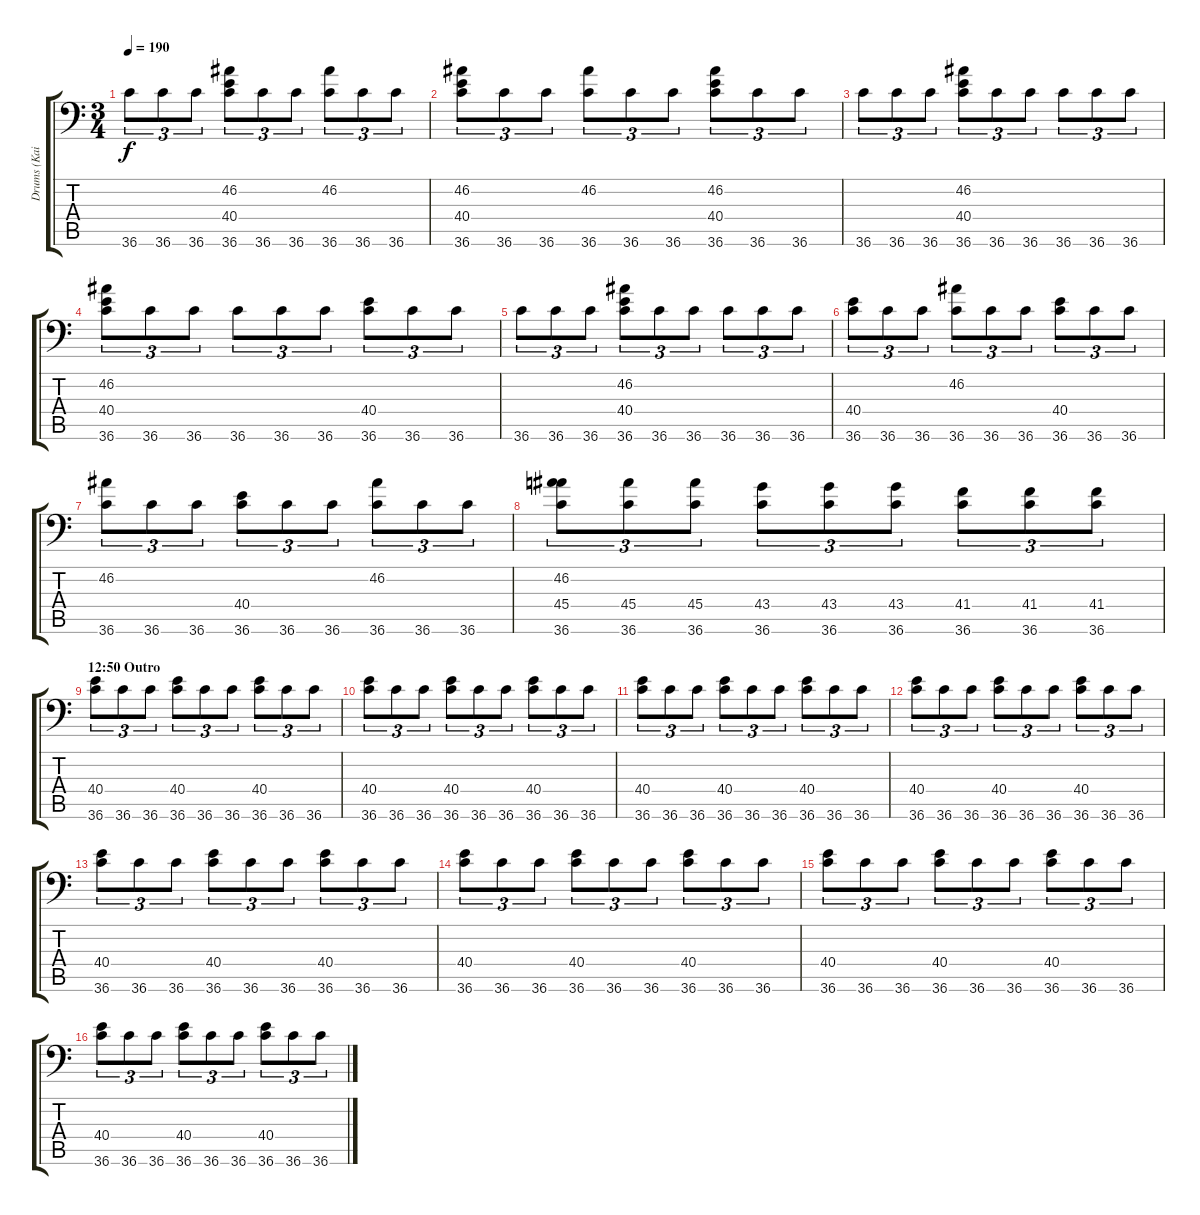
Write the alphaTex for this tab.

\track ("Drums (Kai)" "Drums (Kai") {instrument acousticgrandpiano}
\staff {score tabs}
\tuning (C-1 C-1 C-1 C-1 C-1 C-1) {hide}
\ts (3 4)
\tempo 190
\clef f4
\ks c
36.6.8{tu (3 2) dy f} 36.6.8{tu (3 2)} 36.6.8{tu (3 2)} (46.2 40.4 36.6).8{tu (3 2)} 36.6.8{tu (3 2)} 36.6.8{tu (3 2)} (46.2 36.6).8{tu (3 2)} 36.6.8{tu (3 2)} 36.6.8{tu (3 2)} |
(46.2 40.4 36.6).8{tu (3 2)} 36.6.8{tu (3 2)} 36.6.8{tu (3 2)} (46.2 36.6).8{tu (3 2)} 36.6.8{tu (3 2)} 36.6.8{tu (3 2)} (46.2 40.4 36.6).8{tu (3 2)} 36.6.8{tu (3 2)} 36.6.8{tu (3 2)} |
36.6.8{tu (3 2)} 36.6.8{tu (3 2)} 36.6.8{tu (3 2)} (46.2 40.4 36.6).8{tu (3 2)} 36.6.8{tu (3 2)} 36.6.8{tu (3 2)} 36.6.8{tu (3 2)} 36.6.8{tu (3 2)} 36.6.8{tu (3 2)} |
(46.2 40.4 36.6).8{tu (3 2)} 36.6.8{tu (3 2)} 36.6.8{tu (3 2)} 36.6.8{tu (3 2)} 36.6.8{tu (3 2)} 36.6.8{tu (3 2)} (40.4 36.6).8{tu (3 2)} 36.6.8{tu (3 2)} 36.6.8{tu (3 2)} |
36.6.8{tu (3 2)} 36.6.8{tu (3 2)} 36.6.8{tu (3 2)} (46.2 40.4 36.6).8{tu (3 2)} 36.6.8{tu (3 2)} 36.6.8{tu (3 2)} 36.6.8{tu (3 2)} 36.6.8{tu (3 2)} 36.6.8{tu (3 2)} |
(40.4 36.6).8{tu (3 2)} 36.6.8{tu (3 2)} 36.6.8{tu (3 2)} (46.2 36.6).8{tu (3 2)} 36.6.8{tu (3 2)} 36.6.8{tu (3 2)} (40.4 36.6).8{tu (3 2)} 36.6.8{tu (3 2)} 36.6.8{tu (3 2)} |
(46.2 36.6).8{tu (3 2)} 36.6.8{tu (3 2)} 36.6.8{tu (3 2)} (40.4 36.6).8{tu (3 2)} 36.6.8{tu (3 2)} 36.6.8{tu (3 2)} (46.2 36.6).8{tu (3 2)} 36.6.8{tu (3 2)} 36.6.8{tu (3 2)} |
(46.2 45.4 36.6).8{tu (3 2)} (45.4 36.6).8{tu (3 2)} (45.4 36.6).8{tu (3 2)} (43.4 36.6).8{tu (3 2)} (43.4 36.6).8{tu (3 2)} (43.4 36.6).8{tu (3 2)} (41.4 36.6).8{tu (3 2)} (41.4 36.6).8{tu (3 2)} (41.4 36.6).8{tu (3 2)} |
\section ("" "12:50 Outro")
(40.4 36.6).8{tu (3 2)} 36.6.8{tu (3 2)} 36.6.8{tu (3 2)} (40.4 36.6).8{tu (3 2)} 36.6.8{tu (3 2)} 36.6.8{tu (3 2)} (40.4 36.6).8{tu (3 2)} 36.6.8{tu (3 2)} 36.6.8{tu (3 2)} |
(40.4 36.6).8{tu (3 2)} 36.6.8{tu (3 2)} 36.6.8{tu (3 2)} (40.4 36.6).8{tu (3 2)} 36.6.8{tu (3 2)} 36.6.8{tu (3 2)} (40.4 36.6).8{tu (3 2)} 36.6.8{tu (3 2)} 36.6.8{tu (3 2)} |
(40.4 36.6).8{tu (3 2)} 36.6.8{tu (3 2)} 36.6.8{tu (3 2)} (40.4 36.6).8{tu (3 2)} 36.6.8{tu (3 2)} 36.6.8{tu (3 2)} (40.4 36.6).8{tu (3 2)} 36.6.8{tu (3 2)} 36.6.8{tu (3 2)} |
(40.4 36.6).8{tu (3 2)} 36.6.8{tu (3 2)} 36.6.8{tu (3 2)} (40.4 36.6).8{tu (3 2)} 36.6.8{tu (3 2)} 36.6.8{tu (3 2)} (40.4 36.6).8{tu (3 2)} 36.6.8{tu (3 2)} 36.6.8{tu (3 2)} |
(40.4 36.6).8{tu (3 2)} 36.6.8{tu (3 2)} 36.6.8{tu (3 2)} (40.4 36.6).8{tu (3 2)} 36.6.8{tu (3 2)} 36.6.8{tu (3 2)} (40.4 36.6).8{tu (3 2)} 36.6.8{tu (3 2)} 36.6.8{tu (3 2)} |
(40.4 36.6).8{tu (3 2)} 36.6.8{tu (3 2)} 36.6.8{tu (3 2)} (40.4 36.6).8{tu (3 2)} 36.6.8{tu (3 2)} 36.6.8{tu (3 2)} (40.4 36.6).8{tu (3 2)} 36.6.8{tu (3 2)} 36.6.8{tu (3 2)} |
(40.4 36.6).8{tu (3 2)} 36.6.8{tu (3 2)} 36.6.8{tu (3 2)} (40.4 36.6).8{tu (3 2)} 36.6.8{tu (3 2)} 36.6.8{tu (3 2)} (40.4 36.6).8{tu (3 2)} 36.6.8{tu (3 2)} 36.6.8{tu (3 2)} |
(40.4 36.6).8{tu (3 2)} 36.6.8{tu (3 2)} 36.6.8{tu (3 2)} (40.4 36.6).8{tu (3 2)} 36.6.8{tu (3 2)} 36.6.8{tu (3 2)} (40.4 36.6).8{tu (3 2)} 36.6.8{tu (3 2)} 36.6.8{tu (3 2)}
